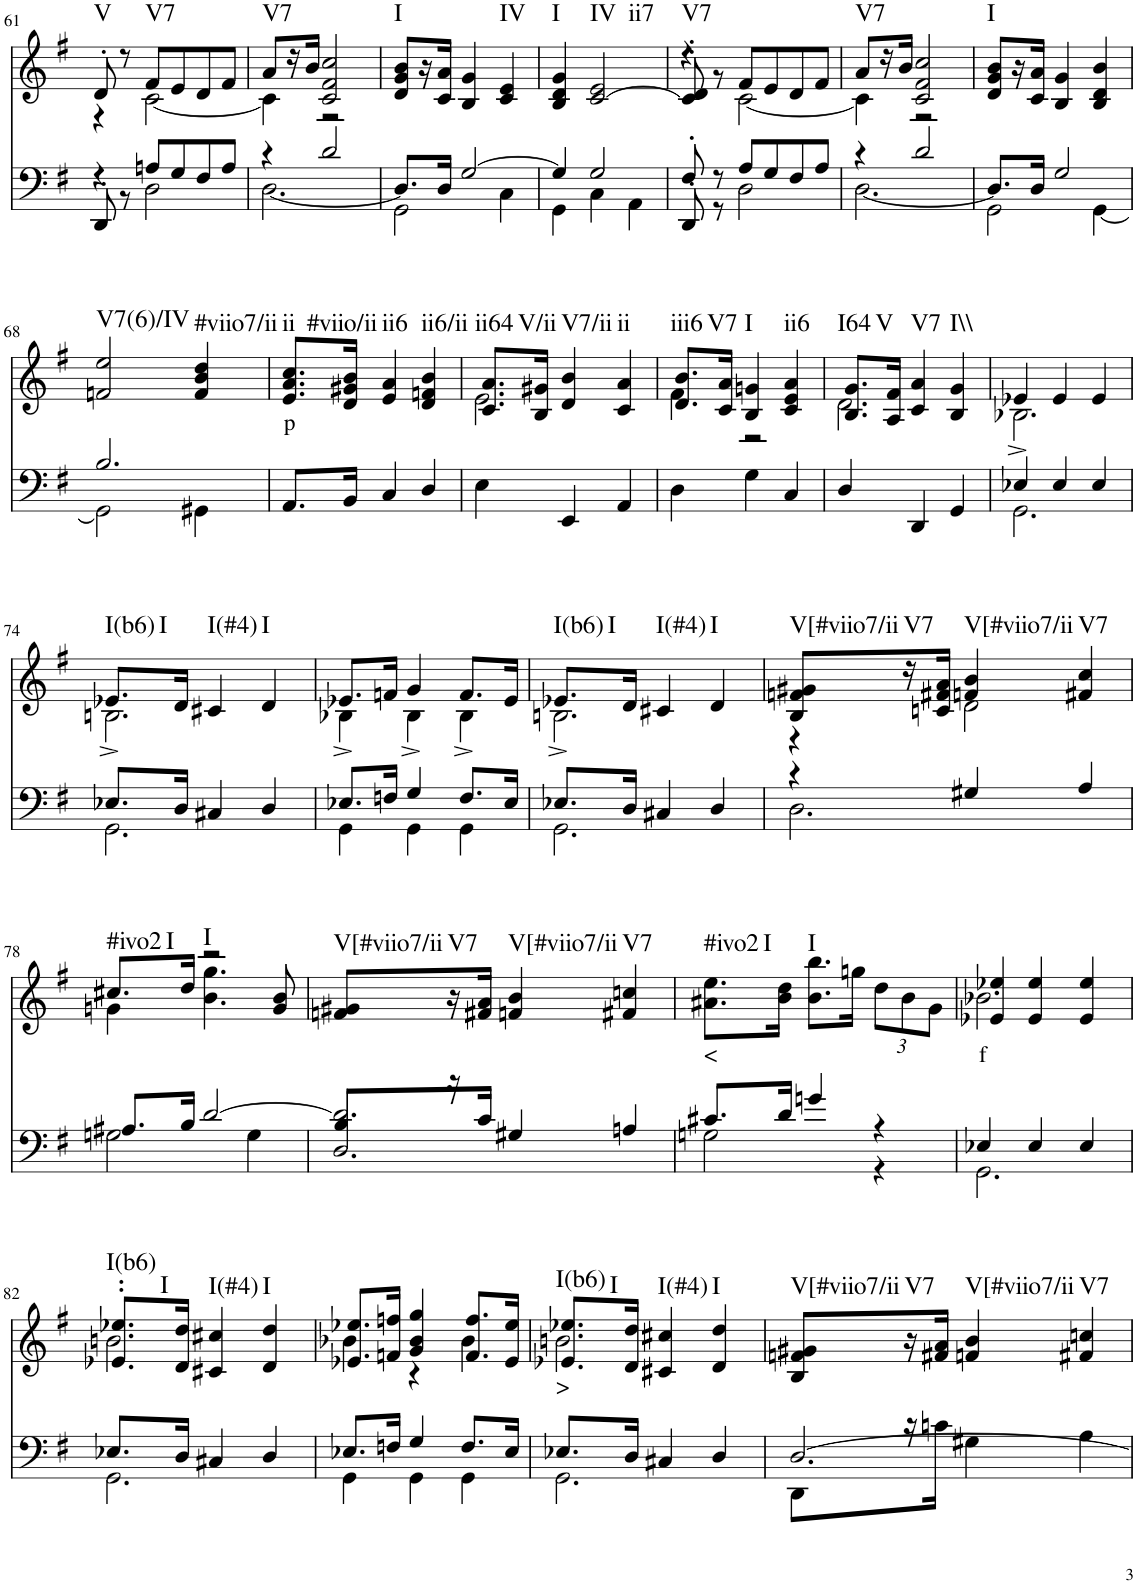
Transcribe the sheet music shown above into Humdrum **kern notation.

**kern	**kern	**text	**harte
*part2	*part1	*part1	*part1
*staff2	*staff1	*staff1	*
*I"piano	*I"piano	*	*
*I'Pno	*I'Pno	*	*
!!LO:PB:g=z
*clefF4	*clefG2	*	*
*k[f#]	*k[f#]	*	*
*G:	*G:	*	*
*M3/4	*M3/4	*	*
=61	=61	=61	=61
*^	*^	*	*
!	!	!	!	!	!LO:H:kt=V
4r	8DD'/	8d'/	4r	.	N
.	8r	8r	.	.	.
!	!	!	!	!	!LO:H:kt=V7
8An/L	2D\	8f#/L	[2c\	.	N
8G/	.	8e/	.	.	.
8F#/	.	8d/	.	.	.
8A/J	.	8f#/J	.	.	.
=62	=62	=62	=62	=62	=62
!	!	!	!	!	!LO:H:kt=V7
4r	[2.D\	8a/L	4c\]	.	N
.	.	16r	.	.	.
.	.	16b/JJ	.	.	.
2d/	.	2c/ 2f#/ 2cc/	2r	.	.
=63	=63	=63	=63	=63	=63
!	!	!	!	!	!LO:H:kt=I
*	*	*v	*v	*	*
8.D/L]	2GG\	8d/ 8g/ 8b/L	.	N
.	.	16r	.	.
16D/Jk	.	16c/ 16a/JJ	.	.
[2G/	.	4B/ 4g/	.	.
!	!	!	!	!LO:H:kt=IV
.	4C\	4c/ 4e/	.	N
=64	=64	=64	=64	=64
!	!	!	!	!LO:H:kt=I
4G/]	4GG\	4B/ 4d/ 4g/	.	N
!	!	!	!	!LO:H:n=1:kt=IV
!	!	!	!	!LO:H:n=2:kt=ii7
2G/	4C\	[2c/ 2e/	.	N N
.	4AA\	.	.	.
=65	=65	=65	=65	=65
*	*	*^	*	*
!	!	!	!	!	!LO:H:kt=V7
8F#'/	8DD'/	4r	8c/]' 8d/'	.	N
8r	8r	.	8r	.	.
8A/L	2D\	[2c\	8f#/L	.	.
8G/	.	.	8e/	.	.
8F#/	.	.	8d/	.	.
8A/J	.	.	8f#/J	.	.
=66	=66	=66	=66	=66	=66
!	!	!	!	!	!LO:H:kt=V7
4r	[2.D\	8a/L	4c\]	.	N
.	.	16r	.	.	.
.	.	16b/JJ	.	.	.
2d/	.	2c/ 2f#/ 2cc/	2r	.	.
=67	=67	=67	=67	=67	=67
!	!	!	!	!	!LO:H:kt=I
*	*	*v	*v	*	*
8.D/L]	2GG\	8d/ 8g/ 8b/L	.	N
.	.	16r	.	.
16D/Jk	.	16c/ 16a/JJ	.	.
2G/	.	4B/ 4g/	.	.
.	[4GG\	4B/ 4d/ 4b/	.	.
!!LO:LB:g=z
=68	=68	=68	=68	=68
!	!	!	!	!LO:H:kt=V7(6)/IV
2.B/	2GG\]	2fn/ 2ee/	.	N
!	!	!	!	!LO:H:kt=#viio7/ii
.	4GG#X\	4f/ 4b/ 4dd/	.	N
=69	=69	=69	=69	=69
!	!	!	!LO:LY:b	!LO:H:n=1:kt=ii
!	!	!	!	!LO:H:n=2:kt=#viio/ii
*v	*v	*	*	*
8.AA/L	8.e/ 8.a/ 8.cc/L	p	N N
16BB/Jk	16d/ 16g#X/ 16b/Jk	.	.
!	!	!	!LO:H:kt=ii6
4C/	4e/ 4a/	.	N
!	!	!	!LO:H:kt=ii6/ii
4D/	4d/ 4fn/ 4b/	.	N
=70	=70	=70	=70
*	*^	*	*
!	!	!	!	!LO:H:n=1:kt=ii64
!	!	!	!	!LO:H:n=2:kt=V/ii
4E\	8.c/ 8.a/L	2.e\	.	N N
.	16B/ 16g#X/Jk	.	.	.
!	!	!	!	!LO:H:kt=V7/ii
4EE/	4d/ 4b/	.	.	N
!	!	!	!	!LO:H:kt=ii
4AA/	4c/ 4a/	.	.	N
=71	=71	=71	=71	=71
!	!	!	!	!LO:H:n=1:kt=iii6
!	!	!	!	!LO:H:n=2:kt=V7
4D\	8.d/ 8.b/L	4f#\	.	N N
.	16c/ 16a/Jk	.	.	.
!	!	!	!	!LO:H:kt=I
4G\	4B/ 4gn/	2r	.	N
!	!	!	!	!LO:H:kt=ii6
4C/	4c/ 4e/ 4a/	.	.	N
=72	=72	=72	=72	=72
!	!	!	!	!LO:H:n=1:kt=I64
!	!	!	!	!LO:H:n=2:kt=V
4D/	8.B/ 8.g/L	2.d\	.	N N
.	16A/ 16f#/Jk	.	.	.
!	!	!	!	!LO:H:kt=V7
4DD/	4c/ 4a/	.	.	N
!	!	!	!	!LO:H:kt=I\\
4GG/	4B/ 4g/	.	.	N
=73	=73	=73	=73	=73
*^	*	*	*	*
4E-X/	2.GG\	4e-X/	2.B-X^\	.	.
4E-/	.	4e-/	.	.	.
4E-/	.	4e-/	.	.	.
!!LO:LB:g=z	!!
=74	=74	=74	=74	=74	=74
!	!	!	!	!	!LO:H:n=1:kt=I(b6)
!	!	!	!	!	!LO:H:n=2:kt=I
8.E-X/L	2.GG\	8.e-X/L	2.Bn^\	.	N N
16D/Jk	.	16d/Jk	.	.	.
!	!	!	!	!	!LO:H:kt=I(#4)
4C#X/	.	4c#X/	.	.	N
!	!	!	!	!	!LO:H:kt=I
4D/	.	4d/	.	.	N
=75	=75	=75	=75	=75	=75
8.E-X/L	4GG\	8.e-X/L	4B-X^\	.	.
16Fn/Jk	.	16fn/Jk	.	.	.
4G/	4GG\	4g/	4B-^\	.	.
8.F/L	4GG\	8.f/L	4B-^\	.	.
16E-/Jk	.	16e-/Jk	.	.	.
=76	=76	=76	=76	=76	=76
!	!	!	!	!	!LO:H:n=1:kt=I(b6)
!	!	!	!	!	!LO:H:n=2:kt=I
8.E-X/L	2.GG\	8.e-X/L	2.Bn^\	.	N N
16D/Jk	.	16d/Jk	.	.	.
!	!	!	!	!	!LO:H:kt=I(#4)
4C#X/	.	4c#X/	.	.	N
!	!	!	!	!	!LO:H:kt=I
4D/	.	4d/	.	.	N
=77	=77	=77	=77	=77	=77
!	!	!	!	!	!LO:H:kt=V[#viio7/ii
4r	2.D\	8B/ 8fn/ 8g#X/L	4r	.	N
!	!	!	!	!	!LO:H:kt=V7
.	.	16r	.	.	N
.	.	16cn/ 16f#X/ 16a/JJ	.	.	.
!	!	!	!	!	!LO:H:kt=V[#viio7/ii
4G#X/	.	4fn/ 4b/	2d\	.	N
!	!	!	!	!	!LO:H:kt=V7
4A/	.	4f#X/ 4cc/	.	.	N
!!LO:LB:g=z	!!
=78	=78	=78	=78	=78	=78
!	!	!	!	!	!LO:H:n=1:kt=#ivo2
!	!	!	!	!	!LO:H:n=2:kt=I
8.A#X/L	2Gn\	8.cc#X/L	4gn\	.	N N
16B/Jk	.	16dd/Jk	.	.	.
!	!	!	!	!	!LO:H:kt=I
[2d/	.	2r	4.b\ 4.gg\	.	N
.	4G\	.	.	.	.
.	.	.	8g/ 8b/	.	.
=79	=79	=79	=79	=79	=79
!	!	!	!	!	!LO:H:kt=V[#viio7/ii
*	*	*v	*v	*	*
8B/L	2.D/ 2.d/]	8fn/ 8g#X/L	.	N
!	!	!	!	!LO:H:kt=V7
16r	.	16r	.	N
16c/JJ	.	16f#X/ 16a/JJ	.	.
!	!	!	!	!LO:H:kt=V[#viio7/ii
4G#X/	.	4fn/ 4b/	.	N
!	!	!	!	!LO:H:kt=V7
4An/	.	4f#X/ 4ccn/	.	N
=80	=80	=80	=80	=80
!	!	!	!LO:LY:b	!LO:H:n=1:kt=#ivo2
!	!	!	!	!LO:H:n=2:kt=I
8.c#X/L	2Gn\	8.a#X\ 8.ee\L	<	N N
16d/Jk	.	16b\ 16dd\Jk	.	.
!	!	!	!	!LO:H:kt=I
4gn/	.	8.b\ 8.bb\L	.	N
.	.	16ggn\Jk	.	.
*	*	*Xbrackettup	*	*
4r	4r	12dd\L	.	.
.	.	12b\	.	.
.	.	12g\J	.	.
=81	=81	=81	=81	=81
*	*	*^	*	*
!	!	!	!	!LO:LY:b	!
4E-X/	2.GG\	2.b-X\	4e-X/ 4ee-X/	f	.
4E-/	.	.	4e-/ 4ee-/	.	.
4E-/	.	.	4e-/ 4ee-/	.	.
!!LO:LB:g=z	!!
=82	=82	=82	=82	=82	=82
!	!	!	!	!	!LO:H:n=1:kt=I(b6)
!	!	!	!	!	!LO:H:n=2:kt=I
!	!	!	!	!	!LO:H:n=3:kt=I(#4)
!	!	!	!	!	!LO:H:n=4:kt=I
8.E-X/L	2.GG\	2.bn\	8.e-X/' 8.ee-X/'L	.	N N N N
16D/Jk	.	.	16d/ 16dd/Jk	.	.
4C#X/	.	.	4c#X/ 4cc#X/	.	.
4D/	.	.	4d/ 4dd/	.	.
=83	=83	=83	=83	=83	=83
8.E-X/L	4GG\	8.e-X/ 8.ee-X/L	4b-X\	.	.
16Fn/Jk	.	16fn/ 16ffn/Jk	.	.	.
4G/	4GG\	4g/ 4b-/ 4gg/	4r	.	.
8.F/L	4GG\	8.f/ 8.ff/L	4b-\	.	.
16E-/Jk	.	16e-/ 16ee-/Jk	.	.	.
=84	=84	=84	=84	=84	=84
!	!	!	!	!LO:LY:b	!LO:H:n=1:kt=I(b6)
!	!	!	!	!	!LO:H:n=2:kt=I
!	!	!	!	!	!LO:H:n=3:kt=I(#4)
!	!	!	!	!	!LO:H:n=4:kt=I
8.E-X/L	2.GG\	2.bn\	8.e-X/ 8.ee-X/L	>	N N N N
16D/Jk	.	.	16d/ 16dd/Jk	.	.
4C#X/	.	.	4c#X/ 4cc#X/	.	.
4D/	.	.	4d/ 4dd/	.	.
=85	=85	=85	=85	=85	=85
!	!	!	!	!	!LO:H:kt=V[#viio7/ii
*	*	*v	*v	*	*
8DD\L	[2.D/	8B/ 8fn/ 8g#X/L	.	N
!	!	!	!	!LO:H:kt=V7
16r	.	16r	.	N
16cn\JJ	.	16f#X/ 16a/JJ	.	.
!	!	!	!	!LO:H:kt=V[#viio7/ii
4G#X\	.	4fn/ 4b/	.	N
!	!	!	!	!LO:H:kt=V7
4A\	.	4f#X/ 4ccn/	.	N
*v	*v	*	*	*
=	=	=	=
*-	*-	*-	*-
